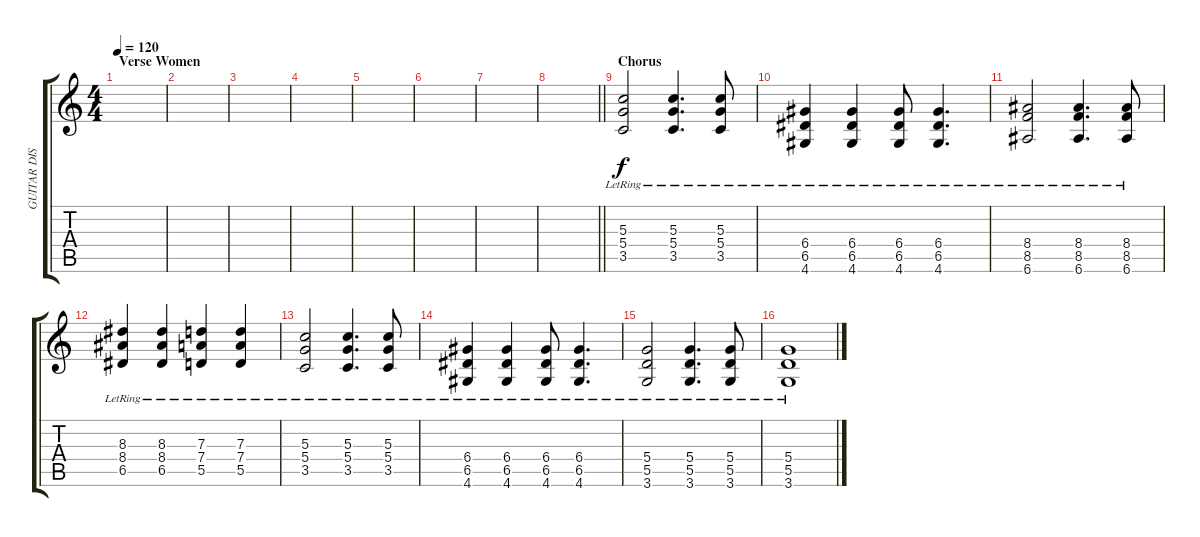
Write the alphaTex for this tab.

\track ("GUITAR DISTORSI" "GUITAR DIS") {instrument overdrivenguitar}
\staff {score tabs}
\tuning (E4 B3 G3 D3 A2 E2) {hide}
\ts (4 4)
\section ("" "Verse Women")
\tempo 120
\clef g2
\ks c
|
|
|
|
|
|
|
\barLineRight lightlight
|
\section ("" "Chorus")
(5.3{lr} 5.4{lr} 3.5{lr}).2{volume 7} (5.3{lr} 5.4{lr} 3.5{lr}).4{d} (5.3{lr} 5.4{lr} 3.5{lr}).8 |
(6.4{lr} 6.5{lr} 4.6{lr}).4 (6.4{lr} 6.5{lr} 4.6{lr}).4 (6.4{lr} 6.5{lr} 4.6{lr}).8 (6.4{lr} 6.5{lr} 4.6{lr}).4{d} |
(8.4{lr} 8.5{lr} 6.6{lr}).2 (8.4{lr} 8.5{lr} 6.6{lr}).4{d} (8.4{lr} 8.5{lr} 6.6{lr}).8 |
(8.3{lr} 8.4{lr} 6.5{lr}).4 (8.3{lr} 8.4{lr} 6.5{lr}).4 (7.3{lr} 7.4{lr} 5.5{lr}).4 (7.3{lr} 7.4{lr} 5.5{lr}).4 |
(5.3{lr} 5.4{lr} 3.5{lr}).2 (5.3{lr} 5.4{lr} 3.5{lr}).4{d} (5.3{lr} 5.4{lr} 3.5{lr}).8 |
(6.4{lr} 6.5{lr} 4.6{lr}).4 (6.4{lr} 6.5{lr} 4.6{lr}).4 (6.4{lr} 6.5{lr} 4.6{lr}).8 (6.4{lr} 6.5{lr} 4.6{lr}).4{d} |
(5.4{lr} 5.5{lr} 3.6{lr}).2 (5.4{lr} 5.5{lr} 3.6{lr}).4{d} (5.4{lr} 5.5{lr} 3.6{lr}).8 |
(5.4 5.5 3.6{lr}).1
